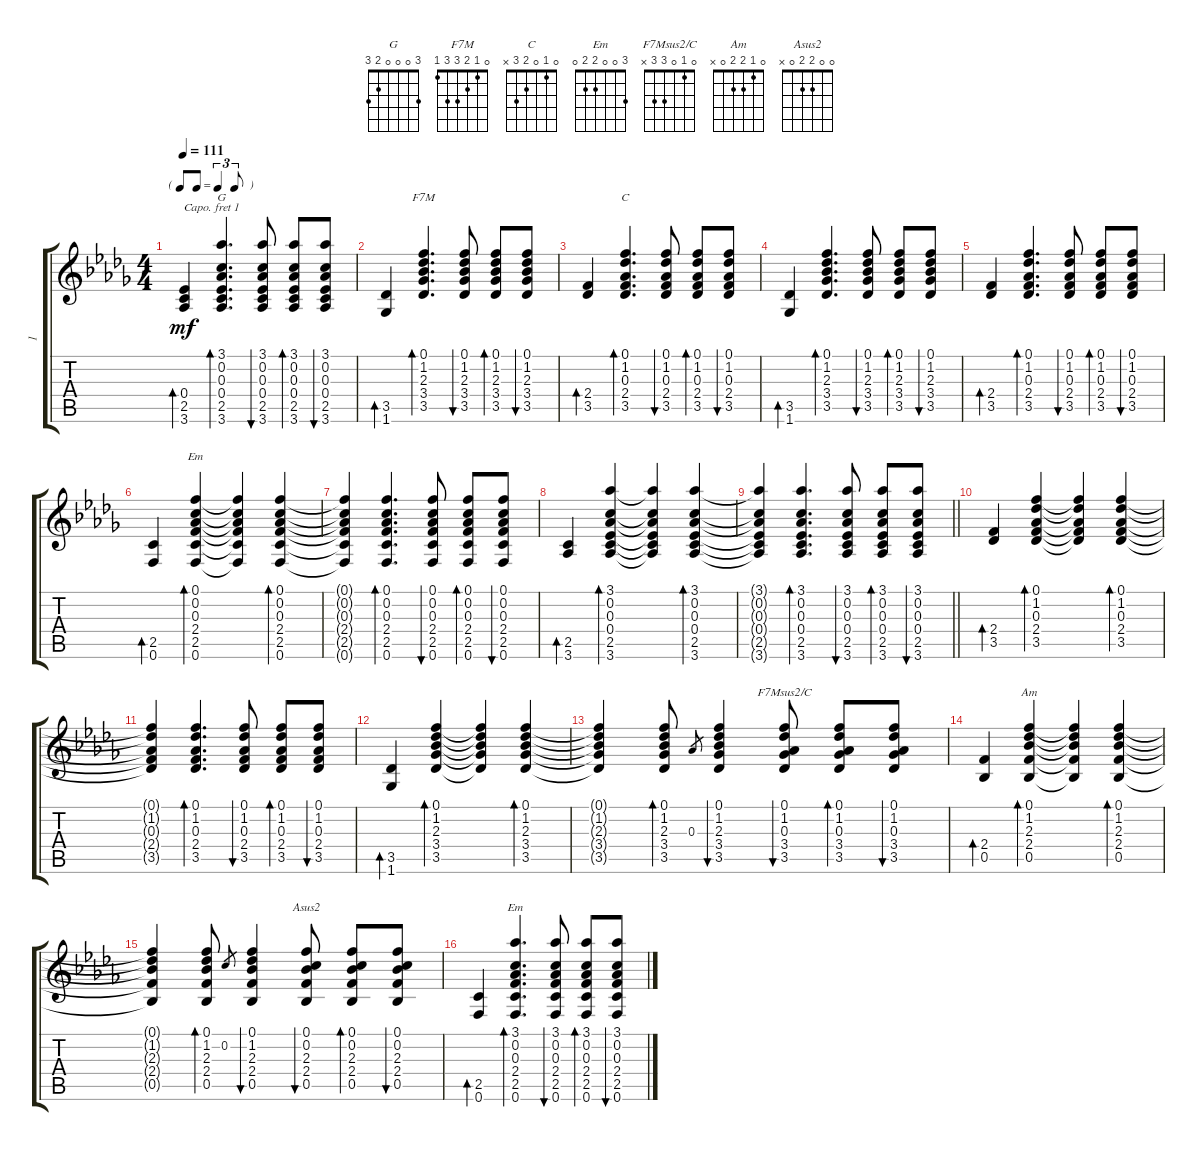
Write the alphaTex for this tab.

\track ("1" "1") {instrument acousticguitarsteel}
\staff {score tabs}
\capo 1
\tuning (E4 B3 G3 D3 A2 E2) {hide}
\chord ("G" 3 0 0 0 2 3)
\chord ("F7M" 0 1 2 3 3 1)
\chord ("C" 0 1 0 2 3 x)
\chord ("Em" 0 0 0 2 2 0)
\chord ("F7Msus2/C" 0 1 0 3 3 x)
\chord ("Am" 0 1 2 2 0 x)
\chord ("Asus2" 0 0 2 2 0 x)
\chord ("Em" 3 0 0 2 2 0)
\ts (4 4)
\tf triplet8th
\tempo 111
\clef g2
\ks db
(0.4 2.5 3.6).4{bd 30 dy mf} (3.1 0.2 0.3 0.4 2.5 3.6).4{d bd 30 ch "G"} (3.1 0.2 0.3 0.4 2.5 3.6).8{bu 30} (3.1 0.2 0.3 0.4 2.5 3.6).8{bd 30} (3.1 0.2 0.3 0.4 2.5 3.6).8{bu 30} |
(3.5 1.6).4{bd 30} (0.1 1.2 2.3 3.4 3.5).4{d bd 30 ch "F7M"} (0.1 1.2 2.3 3.4 3.5).8{bu 30} (0.1 1.2 2.3 3.4 3.5).8{bd 30} (0.1 1.2 2.3 3.4 3.5).8{bu 30} |
(2.4 3.5).4{bd 30} (0.1 1.2 0.3 2.4 3.5).4{d bd 30 ch "C"} (0.1 1.2 0.3 2.4 3.5).8{bu 30} (0.1 1.2 0.3 2.4 3.5).8{bd 30} (0.1 1.2 0.3 2.4 3.5).8{bu 30} |
(3.5 1.6).4{bd 30} (0.1 1.2 2.3 3.4 3.5).4{d bd 30} (0.1 1.2 2.3 3.4 3.5).8{bu 30} (0.1 1.2 2.3 3.4 3.5).8{bd 30} (0.1 1.2 2.3 3.4 3.5).8{bu 30} |
(2.4 3.5).4{bd 30} (0.1 1.2 0.3 2.4 3.5).4{d bd 30} (0.1 1.2 0.3 2.4 3.5).8{bu 30} (0.1 1.2 0.3 2.4 3.5).8{bd 30} (0.1 1.2 0.3 2.4 3.5).8{bu 30} |
(2.5 0.6).4{bd 30} (0.1 0.2 0.3 2.4 2.5 0.6).4{bd 30 ch "Em"} (0.1{t} 0.2{t} 0.3{t} 2.4{t} 2.5{t} 0.6{t}).4 (0.1 0.2 0.3 2.4 2.5 0.6).4{bd 30} |
(0.1{t} 0.2{t} 0.3{t} 2.4{t} 2.5{t} 0.6{t}).4 (0.1 0.2 0.3 2.4 2.5 0.6).4{d bd 30} (0.1 0.2 0.3 2.4 2.5 0.6).8{bu 30} (0.1 0.2 0.3 2.4 2.5 0.6).8{bd 30} (0.1 0.2 0.3 2.4 2.5 0.6).8{bu 30} |
(2.5 3.6).4{bd 30} (3.1 0.2 0.3 0.4 2.5 3.6).4{bd 30} (3.1{t} 0.2{t} 0.3{t} 0.4{t} 2.5{t} 3.6{t}).4 (3.1 0.2 0.3 0.4 2.5 3.6).4{bd 30} |
\barLineRight lightlight
(3.1{t} 0.2{t} 0.3{t} 0.4{t} 2.5{t} 3.6{t}).4 (3.1 0.2 0.3 0.4 2.5 3.6).4{d bd 30} (3.1 0.2 0.3 0.4 2.5 3.6).8{bu 30} (3.1 0.2 0.3 0.4 2.5 3.6).8{bd 30} (3.1 0.2 0.3 0.4 2.5 3.6).8{bu 30} |
(2.4 3.5).4{bd 30} (0.1 1.2 0.3 2.4 3.5).4{bd 30} (0.1{t} 1.2{t} 0.3{t} 2.4{t} 3.5{t}).4 (0.1 1.2 0.3 2.4 3.5).4{bd 30} |
(0.1{t} 1.2{t} 0.3{t} 2.4{t} 3.5{t}).4 (0.1 1.2 0.3 2.4 3.5).4{d bd 30} (0.1 1.2 0.3 2.4 3.5).8{bu 30} (0.1 1.2 0.3 2.4 3.5).8{bd 30} (0.1 1.2 0.3 2.4 3.5).8{bu 30} |
(3.5 1.6).4{bd 30} (0.1 1.2 2.3 3.4 3.5).4{bd 30} (0.1{t} 1.2{t} 2.3{t} 3.4{t} 3.5{t}).4 (0.1 1.2 2.3 3.4 3.5).4{bd 30} |
(0.1{t} 1.2{t} 2.3{t} 3.4{t} 3.5{t}).4 (0.1 1.2 2.3 3.4 3.5).8{bd 30} 0.3.8{gr} (0.1 1.2 2.3 3.4 3.5).4{bu 30} (0.1 1.2 0.3 3.4 3.5).8{bu 30 ch "F7Msus2/C"} (0.1 1.2 0.3 3.4 3.5).8{bd 30} (0.1 1.2 0.3 3.4 3.5).8{bu 30} |
(2.4 0.5).4{bd 30} (0.1 1.2 2.3 2.4 0.5).4{bd 30 ch "Am"} (0.1{t} 1.2{t} 2.3{t} 2.4{t} 0.5{t}).4 (0.1 1.2 2.3 2.4 0.5).4{bd 30} |
(0.1{t} 1.2{t} 2.3{t} 2.4{t} 0.5{t}).4 (0.1 1.2 2.3 2.4 0.5).8{bd 30} 0.2.8{gr} (0.1 1.2 2.3 2.4 0.5).4{bu 30} (0.1 0.2 2.3 2.4 0.5).8{bu 30 ch "Asus2"} (0.1 0.2 2.3 2.4 0.5).8{bd 30} (0.1 0.2 2.3 2.4 0.5).8{bu 30} |
(2.5 0.6).4{bd 30} (3.1 0.2 0.3 2.4 2.5 0.6).4{d bd 30 ch "Em"} (3.1 0.2 0.3 2.4 2.5 0.6).8{bu 30} (3.1 0.2 0.3 2.4 2.5 0.6).8{bd 30} (3.1 0.2 0.3 2.4 2.5 0.6).8{bu 30}
